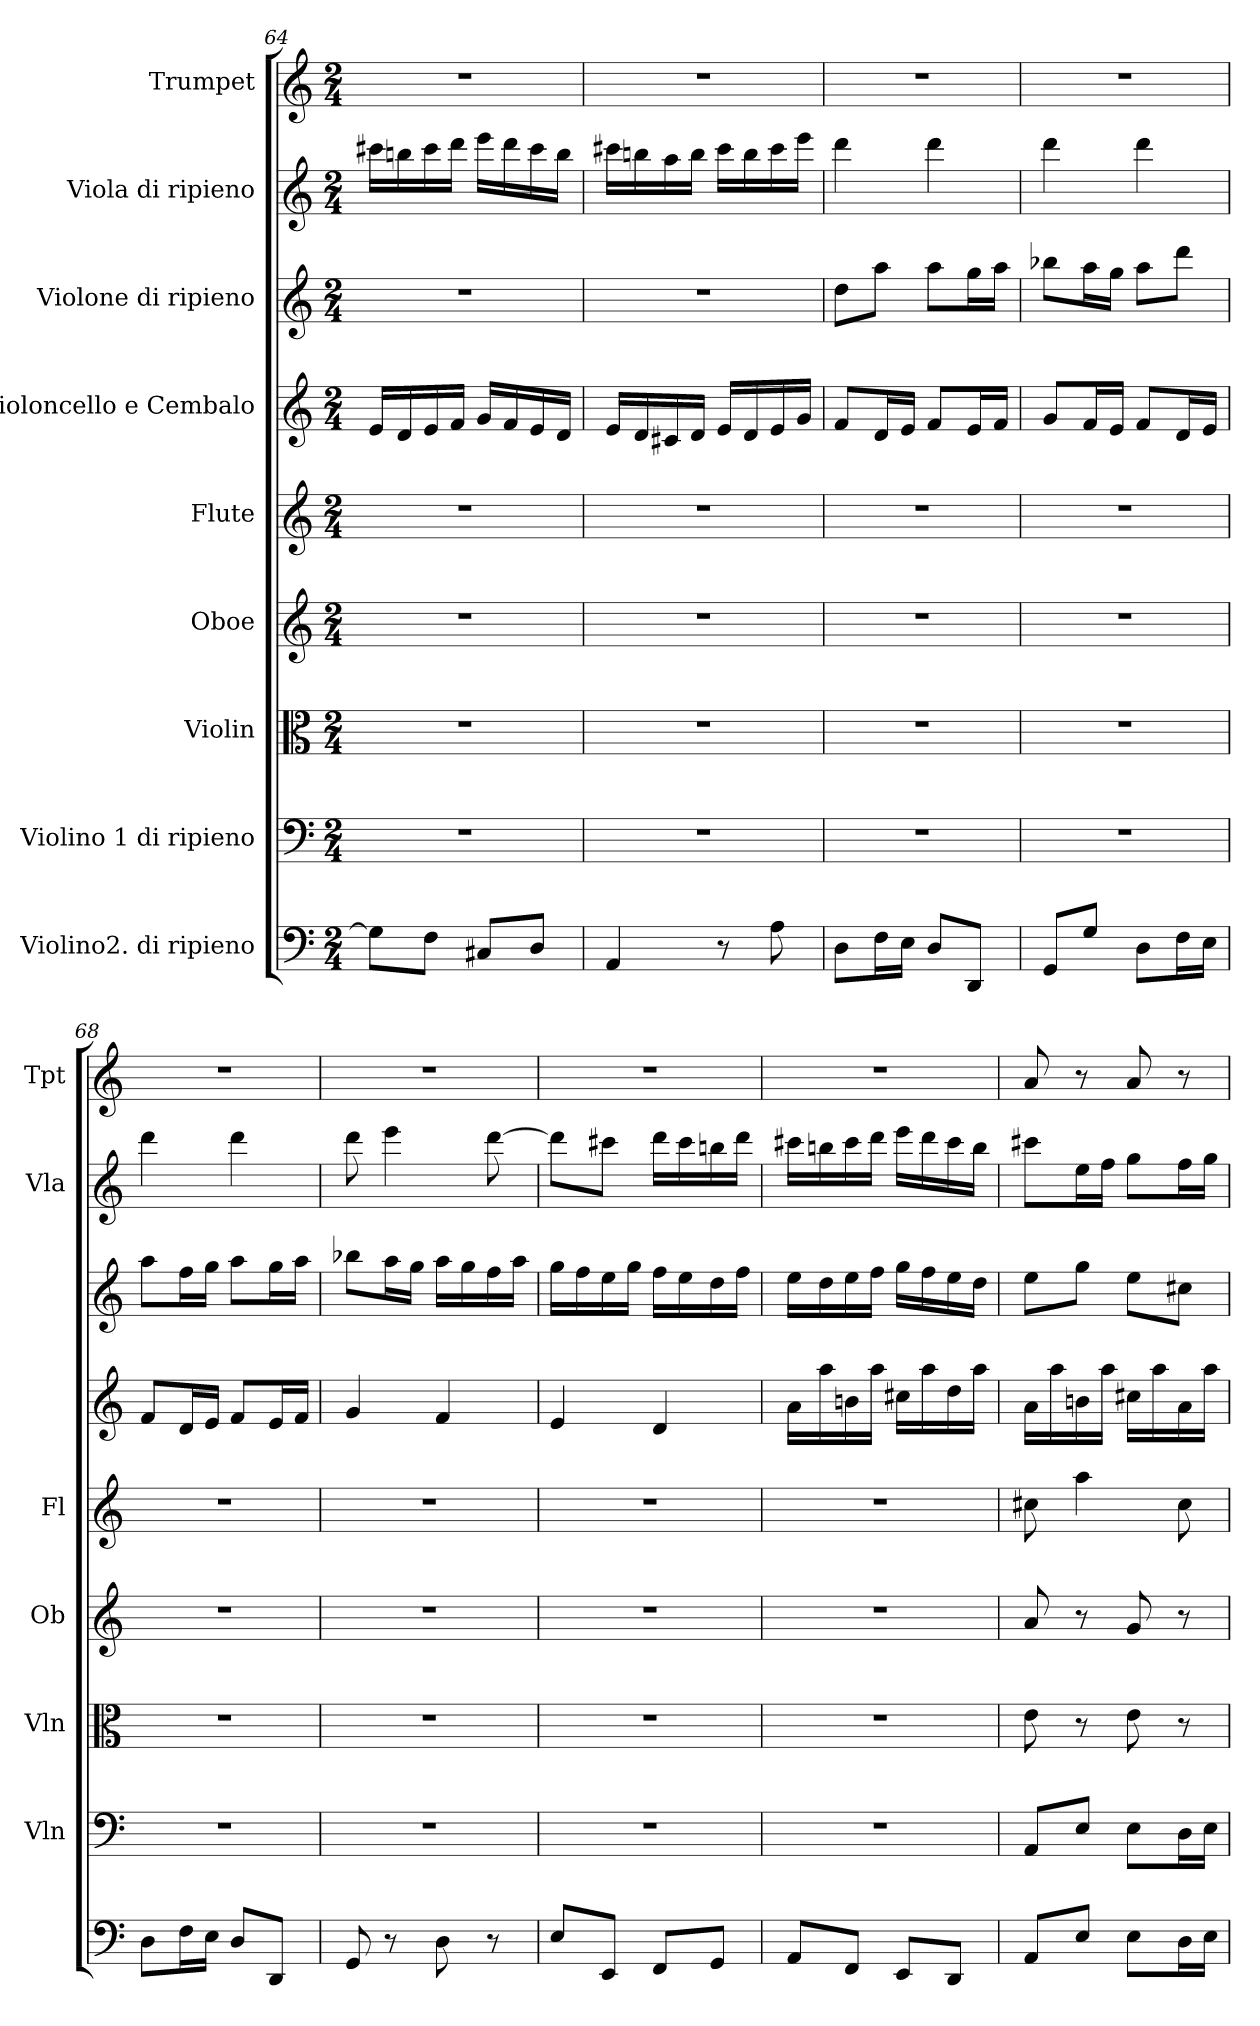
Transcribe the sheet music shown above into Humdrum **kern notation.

**kern	**kern	**kern	**kern	**kern	**kern	**kern	**kern	**kern
*part9	*part8	*part7	*part6	*part5	*part4	*part3	*part2	*part1
*staff9	*staff8	*staff7	*staff6	*staff5	*staff4	*staff3	*staff2	*staff1
*I"Violino2. di ripieno	*I"Violino 1 di ripieno	*I"Violin	*I"Oboe	*I"Flute	*I"Violoncello e Cembalo	*I"Violone di ripieno	*I"Viola di ripieno	*I"Trumpet
*	*I'Vln	*I'Vln	*I'Ob	*I'Fl	*	*	*I'Vla	*I'Tpt
*clefF4	*clefF4	*clefC3	*clefG2	*clefG2	*clefG2	*clefG2	*clefG2	*clefG2
*	*	*	*	*	*	*	*	*ITrd1c2
*M2/4	*M2/4	*M2/4	*M2/4	*M2/4	*M2/4	*M2/4	*M2/4	*M2/4
=64	=64	=64	=64	=64	=64	=64	=64	=64
8G\L]	2r	2r	2r	2r	16e/LL	2r	16ccc#\LL	2r
.	.	.	.	.	16d/	.	16bbn\	.
8F\J	.	.	.	.	16e/	.	16ccc#\	.
.	.	.	.	.	16f/JJ	.	16ddd\JJ	.
8C#/L	.	.	.	.	16g/LL	.	16eee\LL	.
.	.	.	.	.	16f/	.	16ddd\	.
8D/J	.	.	.	.	16e/	.	16ccc#\	.
.	.	.	.	.	16d/JJ	.	16bb\JJ	.
=65	=65	=65	=65	=65	=65	=65	=65	=65
4AA/	2r	2r	2r	2r	16e/LL	2r	16ccc#\LL	2r
.	.	.	.	.	16d/	.	16bbn\	.
.	.	.	.	.	16c#/	.	16aa\	.
.	.	.	.	.	16d/JJ	.	16bb\JJ	.
8r	.	.	.	.	16e/LL	.	16ccc#\LL	.
.	.	.	.	.	16d/	.	16bb\	.
8A\	.	.	.	.	16e/	.	16ccc#\	.
.	.	.	.	.	16g/JJ	.	16eee\JJ	.
=66	=66	=66	=66	=66	=66	=66	=66	=66
8D\L	2r	2r	2r	2r	8f/L	8dd\L	4ddd\	2r
16F\L	.	.	.	.	16d/L	8aa\J	.	.
16E\JJ	.	.	.	.	16e/JJ	.	.	.
8D/L	.	.	.	.	8f/L	8aa\L	4ddd\	.
8DD/J	.	.	.	.	16e/L	16gg\L	.	.
.	.	.	.	.	16f/JJ	16aa\JJ	.	.
=67	=67	=67	=67	=67	=67	=67	=67	=67
8GG/L	2r	2r	2r	2r	8g/L	8bb-\L	4ddd\	2r
8G/J	.	.	.	.	16f/L	16aa\L	.	.
.	.	.	.	.	16e/JJ	16gg\JJ	.	.
8D\L	.	.	.	.	8f/L	8aa\L	4ddd\	.
16F\L	.	.	.	.	16d/L	8ddd\J	.	.
16E\JJ	.	.	.	.	16e/JJ	.	.	.
=68	=68	=68	=68	=68	=68	=68	=68	=68
8D\L	2r	2r	2r	2r	8f/L	8aa\L	4ddd\	2r
16F\L	.	.	.	.	16d/L	16ff\L	.	.
16E\JJ	.	.	.	.	16e/JJ	16gg\JJ	.	.
8D/L	.	.	.	.	8f/L	8aa\L	4ddd\	.
8DD/J	.	.	.	.	16e/L	16gg\L	.	.
.	.	.	.	.	16f/JJ	16aa\JJ	.	.
=69	=69	=69	=69	=69	=69	=69	=69	=69
8GG/	2r	2r	2r	2r	4g/	8bb-\L	8ddd\	2r
8r	.	.	.	.	.	16aa\L	4eee\	.
.	.	.	.	.	.	16gg\JJ	.	.
8D\	.	.	.	.	4f/	16aa\LL	.	.
.	.	.	.	.	.	16gg\	.	.
8r	.	.	.	.	.	16ff\	[8ddd\	.
.	.	.	.	.	.	16aa\JJ	.	.
=70	=70	=70	=70	=70	=70	=70	=70	=70
8E/L	2r	2r	2r	2r	4e/	16gg\LL	8ddd\L]	2r
.	.	.	.	.	.	16ff\	.	.
8EE/J	.	.	.	.	.	16ee\	8ccc#\J	.
.	.	.	.	.	.	16gg\JJ	.	.
8FF/L	.	.	.	.	4d/	16ff\LL	16ddd\LL	.
.	.	.	.	.	.	16ee\	16ccc#\	.
8GG/J	.	.	.	.	.	16dd\	16bbn\	.
.	.	.	.	.	.	16ff\JJ	16ddd\JJ	.
=71	=71	=71	=71	=71	=71	=71	=71	=71
8AA/L	2r	2r	2r	2r	16a\LL	16ee\LL	16ccc#\LL	2r
.	.	.	.	.	16aa\	16dd\	16bbn\	.
8FF/J	.	.	.	.	16bn\	16ee\	16ccc#\	.
.	.	.	.	.	16aa\JJ	16ff\JJ	16ddd\JJ	.
8EE/L	.	.	.	.	16cc#\LL	16gg\LL	16eee\LL	.
.	.	.	.	.	16aa\	16ff\	16ddd\	.
8DD/J	.	.	.	.	16dd\	16ee\	16ccc#\	.
.	.	.	.	.	16aa\JJ	16dd\JJ	16bb\JJ	.
=72	=72	=72	=72	=72	=72	=72	=72	=72
8AA/L	8AA/L	8e\	8a/	8cc#\	16a\LL	8ee\L	8ccc#\L	8g/
.	.	.	.	.	16aa\	.	.	.
8E/J	8E/J	8r	8r	4aa\	16bn\	8gg\J	16ee\L	8r
.	.	.	.	.	16aa\JJ	.	16ff\JJ	.
8E\L	8E\L	8e\	8g/	.	16cc#\LL	8ee\L	8gg\L	8g/
.	.	.	.	.	16aa\	.	.	.
16D\L	16D\L	8r	8r	8cc#\	16a\	8cc#\J	16ff\L	8r
16E\JJ	16E\JJ	.	.	.	16aa\JJ	.	16gg\JJ	.
=	=	=	=	=	=	=	=	=
*-	*-	*-	*-	*-	*-	*-	*-	*-
